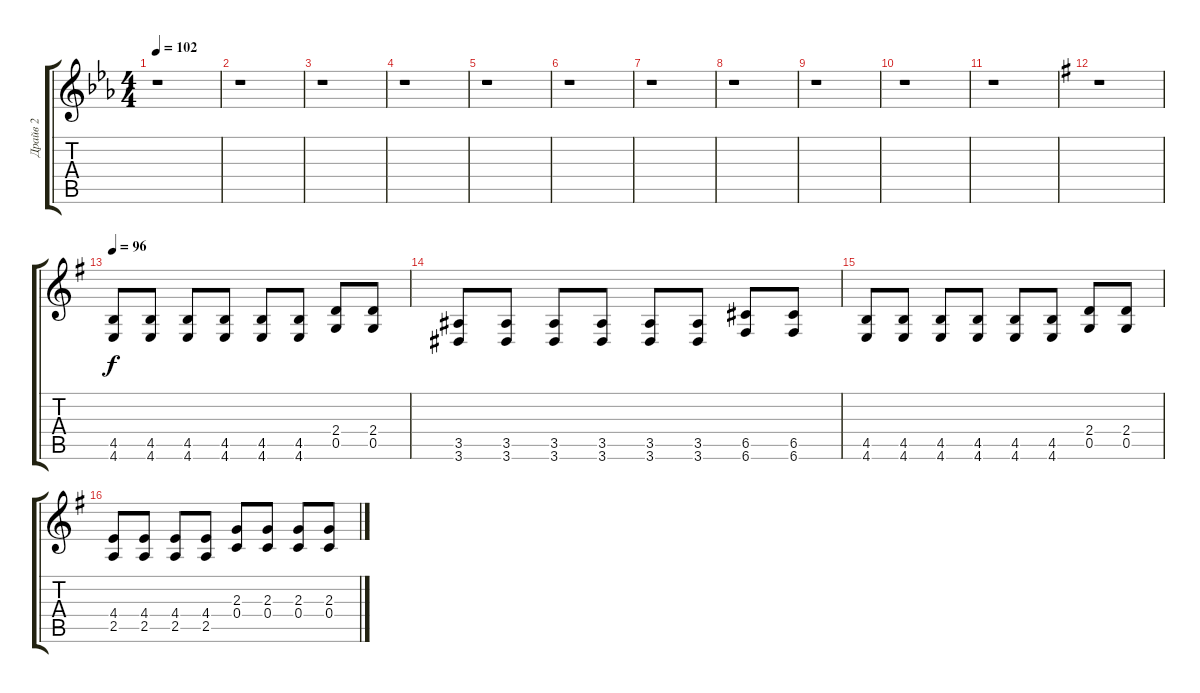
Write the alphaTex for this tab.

\track ("Драйв 2" "Драйв 2") {instrument overdrivenguitar}
\staff {score tabs}
\tuning (D4 A3 F3 C3 G2 C2) {hide}
\ts (4 4)
\tempo 102
\clef g2
\ks cminor
r.1{dy f} |
r.1 |
r.1 |
r.1 |
r.1 |
r.1 |
r.1 |
r.1 |
r.1 |
r.1 |
r.1 |
\ks eminor
r.1 |
\tempo 96
(4.5 4.6).8 (4.5 4.6).8 (4.5 4.6).8 (4.5 4.6).8 (4.5 4.6).8 (4.5 4.6).8 (2.4 0.5).8 (2.4 0.5).8 |
(3.5 3.6).8 (3.5 3.6).8 (3.5 3.6).8 (3.5 3.6).8 (3.5 3.6).8 (3.5 3.6).8 (6.5 6.6).8 (6.5 6.6).8 |
(4.5 4.6).8 (4.5 4.6).8 (4.5 4.6).8 (4.5 4.6).8 (4.5 4.6).8 (4.5 4.6).8 (2.4 0.5).8 (2.4 0.5).8 |
(4.4 2.5).8 (4.4 2.5).8 (4.4 2.5).8 (4.4 2.5).8 (2.3 0.4).8 (2.3 0.4).8 (2.3 0.4).8 (2.3 0.4).8
